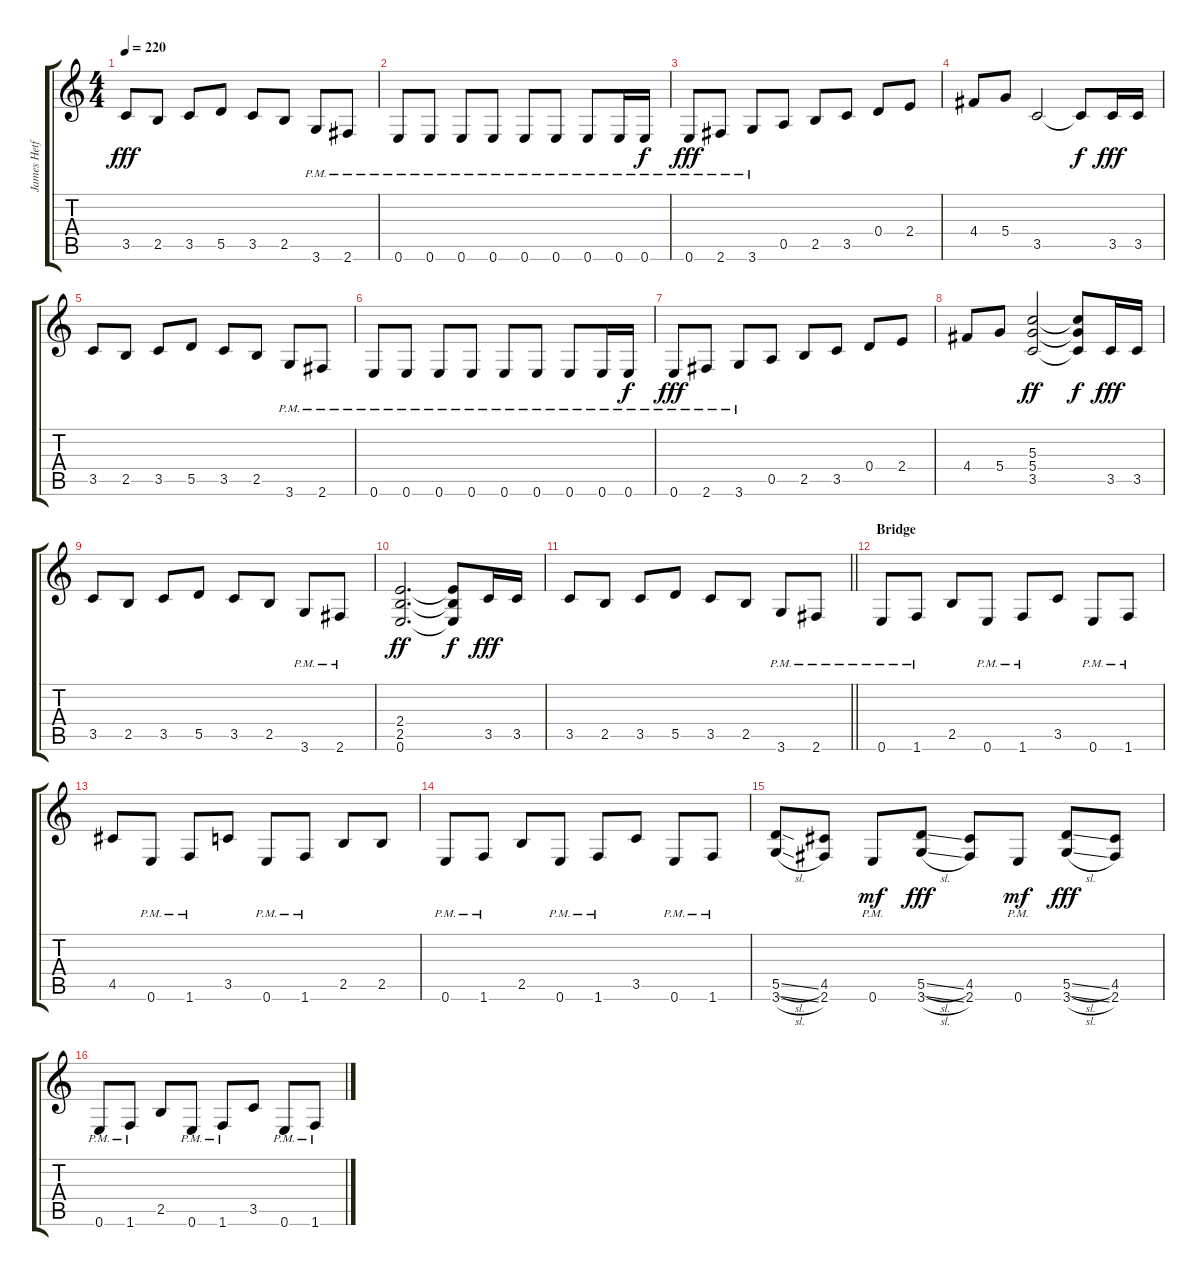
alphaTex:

\track ("James Hetfield" "James Hetf") {instrument distortionguitar}
\staff {score tabs}
\tuning (E4 B3 G3 D3 A2 E2) {hide}
\ts (4 4)
\tempo 220
\clef g2
\ks c
3.5.8{dy fff} 2.5.8 3.5.8 5.5.8 3.5.8 2.5.8 3.6{pm}.8 2.6{pm}.8 |
0.6{pm}.8 0.6{pm}.8 0.6{pm}.8 0.6{pm}.8 0.6{pm}.8 0.6{pm}.8 0.6{pm}.8 0.6{pm}.16 0.6{pm}.16{dy f} |
0.6{pm}.8{dy fff} 2.6{pm}.8 3.6{pm}.8 0.5.8 2.5.8 3.5.8 0.4.8 2.4.8 |
4.4.8 5.4.8 3.5.2 3.5{t}.8{dy f} 3.5.16{dy fff} 3.5.16 |
3.5.8 2.5.8 3.5.8 5.5.8 3.5.8 2.5.8 3.6{pm}.8 2.6{pm}.8 |
0.6{pm}.8 0.6{pm}.8 0.6{pm}.8 0.6{pm}.8 0.6{pm}.8 0.6{pm}.8 0.6{pm}.8 0.6{pm}.16 0.6{pm}.16{dy f} |
0.6{pm}.8{dy fff} 2.6{pm}.8 3.6{pm}.8 0.5.8 2.5.8 3.5.8 0.4.8 2.4.8 |
4.4.8 5.4.8 (5.3 5.4 3.5).2{dy ff} (5.3{t} 5.4{t} 3.5{t}).8{dy f} 3.5.16{dy fff} 3.5.16 |
3.5.8 2.5.8 3.5.8 5.5.8 3.5.8 2.5.8 3.6{pm}.8 2.6{pm}.8 |
(2.4 2.5 0.6).2{d dy ff} (2.4{t} 2.5{t} 0.6{t}).8{dy f} 3.5.16{dy fff} 3.5.16 |
\barLineRight lightlight
3.5.8 2.5.8 3.5.8 5.5.8 3.5.8 2.5.8 3.6{pm}.8 2.6{pm}.8 |
\section ("" "Bridge")
0.6{pm}.8 1.6{pm}.8 2.5.8 0.6{pm}.8 1.6{pm}.8 3.5.8 0.6{pm}.8 1.6{pm}.8 |
4.5.8 0.6{pm}.8 1.6{pm}.8 3.5.8 0.6{pm}.8 1.6{pm}.8 2.5.8 2.5.8 |
0.6{pm}.8 1.6{pm}.8 2.5.8 0.6{pm}.8 1.6{pm}.8 3.5.8 0.6{pm}.8 1.6{pm}.8 |
(5.5{sl} 3.6{sl}).8 (4.5 2.6).8 0.6{pm}.8{dy mf} (5.5{sl} 3.6{sl}).8{dy fff} (4.5 2.6).8 0.6{pm}.8{dy mf} (5.5{sl} 3.6{sl}).8{dy fff} (4.5 2.6).8 |
0.6{pm}.8 1.6{pm}.8 2.5.8 0.6{pm}.8 1.6{pm}.8 3.5.8 0.6{pm}.8 1.6{pm}.8
